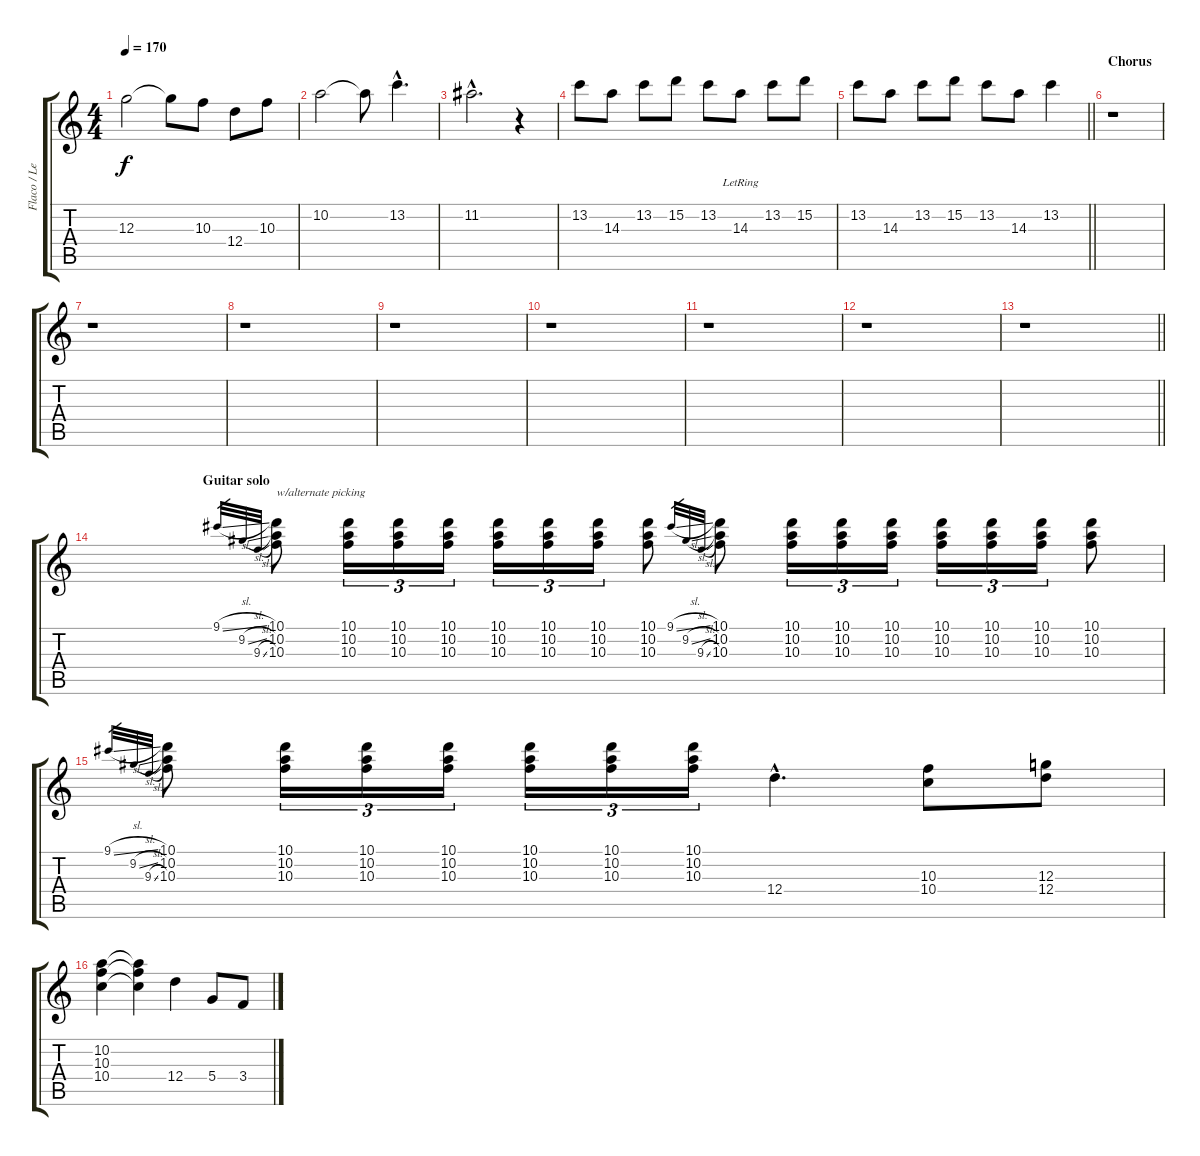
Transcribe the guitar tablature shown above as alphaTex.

\track ("Flaco / Lead guitar" "Flaco / Le") {instrument distortionguitar}
\staff {score tabs}
\tuning (E4 B3 G3 D3 A2 E2) {hide}
\ts (4 4)
\tempo 170
\clef g2
\ks c
12.3{t}.2{dy f} 12.3{t}.8 10.3.8 12.4.8 10.3.8 |
10.2.2 10.2{t}.8 13.2{hac}.4{d} |
11.2{hac}.2{d} r.4 |
13.2.8 14.3.8 13.2.8 15.2.8 13.2.8 14.3{lr}.8 13.2.8 15.2.8 |
\barLineRight lightlight
13.2.8 14.3.8 13.2.8 15.2.8 13.2.8 14.3.8 13.2.4 |
\section ("" "Chorus")
r.1 |
r.1 |
r.1 |
r.1 |
r.1 |
r.1 |
r.1 |
\barLineRight lightlight
r.1 |
\section ("" "Guitar solo")
9.1{sl}.32{gr} 9.2{sl}.32{gr} 9.3{sl}.32{gr} (10.1 10.2 10.3).8{txt "w/alternate picking" volume 14} (10.1 10.2 10.3).16{tu (3 2)} (10.1 10.2 10.3).16{tu (3 2)} (10.1 10.2 10.3).16{tu (3 2)} (10.1 10.2 10.3).16{tu (3 2)} (10.1 10.2 10.3).16{tu (3 2)} (10.1 10.2 10.3).16{tu (3 2)} (10.1 10.2 10.3).8 9.1{sl}.32{gr} 9.2{sl}.32{gr} 9.3{sl}.32{gr} (10.1 10.2 10.3).8 (10.1 10.2 10.3).16{tu (3 2)} (10.1 10.2 10.3).16{tu (3 2)} (10.1 10.2 10.3).16{tu (3 2)} (10.1 10.2 10.3).16{tu (3 2)} (10.1 10.2 10.3).16{tu (3 2)} (10.1 10.2 10.3).16{tu (3 2)} (10.1 10.2 10.3).8 |
9.1{sl}.32{gr} 9.2{sl}.32{gr} 9.3{sl}.32{gr} (10.1 10.2 10.3).8 (10.1 10.2 10.3).16{tu (3 2)} (10.1 10.2 10.3).16{tu (3 2)} (10.1 10.2 10.3).16{tu (3 2)} (10.1 10.2 10.3).16{tu (3 2)} (10.1 10.2 10.3).16{tu (3 2)} (10.1 10.2 10.3).16{tu (3 2)} 12.4{hac}.4{d} (10.3 10.4).8 (12.3 12.4).8 |
(10.2 10.3 10.4).4 (10.2{t} 10.3{t} 10.4{t}).4 12.4.4 5.4.8 3.4.8
